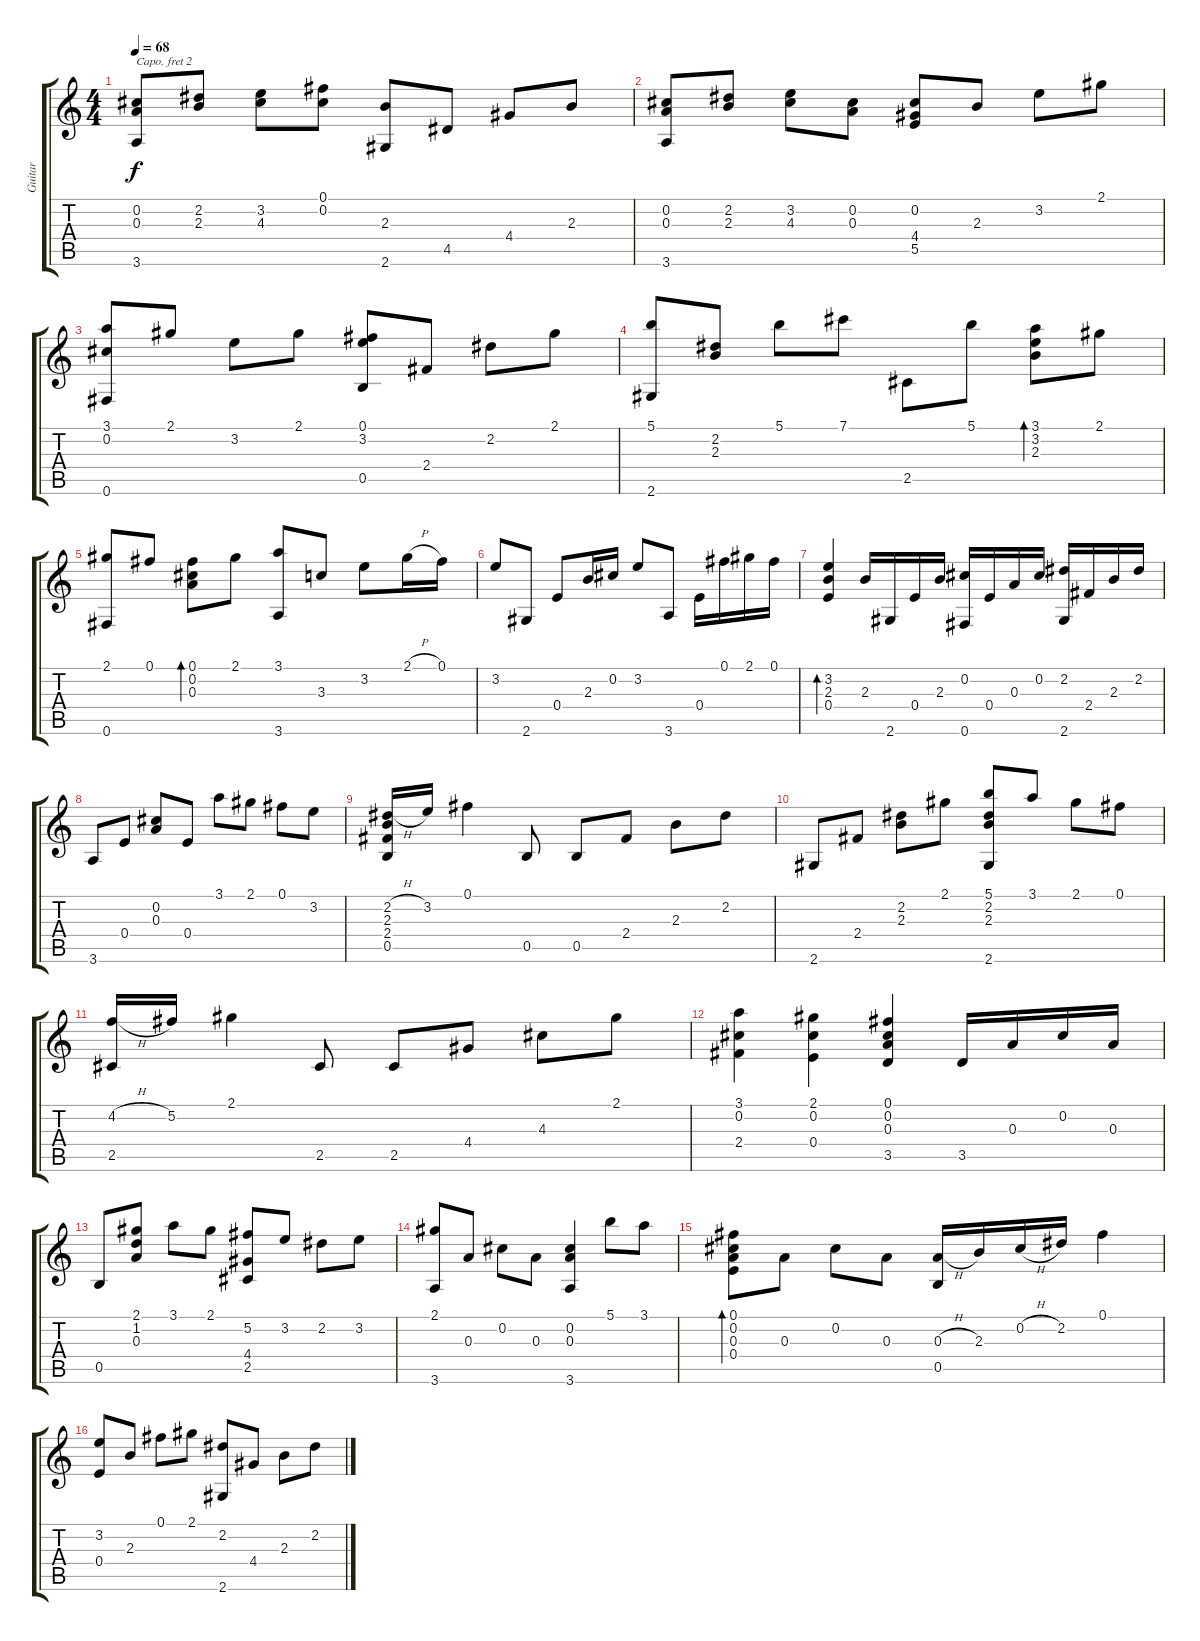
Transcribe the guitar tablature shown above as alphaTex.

\track ("Guitar" "Guitar") {instrument acousticguitarnylon}
\staff {score tabs}
\capo 2
\tuning (E4 B3 G3 D3 A2 E2) {hide}
\ts (4 4)
\tempo 68
\clef g2
\ks c
(0.2 0.3 3.6).8{dy f} (2.2 2.3).8 (3.2 4.3).8 (0.1 0.2).8 (2.3 2.6).8 4.5.8 4.4.8 2.3.8 |
(0.2 0.3 3.6).8 (2.2 2.3).8 (3.2 4.3).8 (0.2 0.3).8 (0.2 4.4 5.5).8 2.3.8 3.2.8 2.1.8 |
(3.1 0.2 0.6).8 2.1.8 3.2.8 2.1.8 (0.1 3.2 0.5).8 2.4.8 2.2.8 2.1.8 |
(5.1 2.6).8 (2.2 2.3).8 5.1.8 7.1.8 2.5.8 5.1.8 (3.1 3.2 2.3).8{bd 120} 2.1.8 |
(2.1 0.6).8 0.1.8 (0.1 0.2 0.3).8{bd 120} 2.1.8 (3.1 3.6).8 3.3.8 3.2.8 2.1{h}.16 0.1.16 |
3.2.8 2.6.8 0.4.8 2.3.16 0.2.16 3.2.8 3.6.8 0.4.16 0.1.16 2.1.16 0.1.16 |
(3.2 2.3 0.4).4{bd 240} 2.3.16 2.6.16 0.4.16 2.3.16 (0.2 0.6).16 0.4.16 0.3.16 0.2.16 (2.2 2.6).16 2.4.16 2.3.16 2.2.16 |
3.6.8 0.4.8 (0.2 0.3).8 0.4.8 3.1.8 2.1.8 0.1.8 3.2.8 |
(2.2{h} 2.3 2.4 0.5).16 3.2.16 0.1.4 0.5.8 0.5.8 2.4.8 2.3.8 2.2.8 |
2.6.8 2.4.8 (2.2 2.3).8 2.1.8 (5.1 2.2 2.3 2.6).8 3.1.8 2.1.8 0.1.8 |
(4.2{h} 2.5).16 5.2.16 2.1.4 2.5.8 2.5.8 4.4.8 4.3.8 2.1.8 |
(3.1 0.2 2.4).4 (2.1 0.2 0.4).4 (0.1 0.2 0.3 3.5).4 3.5.16 0.3.16 0.2.16 0.3.16 |
0.5.8 (2.1 1.2 0.3).8 3.1.8 2.1.8 (5.2 4.4 2.5).8 3.2.8 2.2.8 3.2.8 |
(2.1 3.6).8 0.3.8 0.2.8 0.3.8 (0.2 0.3 3.6).4 5.1.8 3.1.8 |
(0.1 0.2 0.3 0.4).8{bd 240} 0.3.8 0.2.8 0.3.8 (0.3{h} 0.5).16 2.3.16 0.2{h}.16 2.2.16 0.1.4 |
(3.2 0.4).8 2.3.8 0.1.8 2.1.8 (2.2 2.6).8 4.4.8 2.3.8 2.2.8
